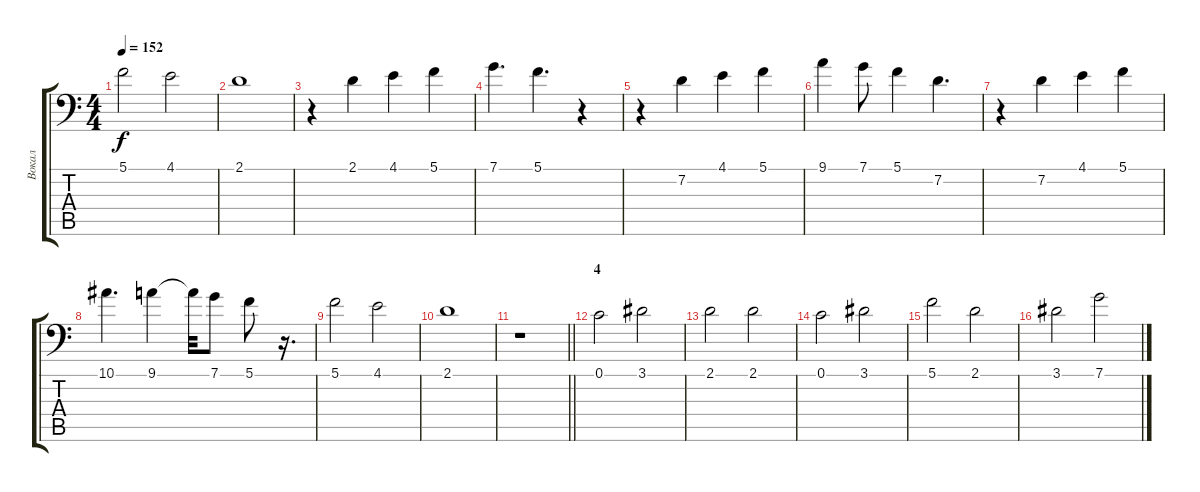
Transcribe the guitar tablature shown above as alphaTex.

\track ("Вокал" "Вокал") {instrument fx5brightness}
\staff {score tabs}
\tuning (C4 G3 Eb3 Bb2 F2 Bb1) {hide}
\ts (4 4)
\tempo 152
\clef f4
\ks c
5.1.2{dy f} 4.1.2 |
2.1.1 |
r.4 2.1.4 4.1.4 5.1.4 |
7.1.4{d} 5.1.4{d} r.4 |
r.4 7.2.4 4.1.4 5.1.4 |
9.1.4 7.1.8 5.1.4 7.2.4{d} |
r.4 7.2.4 4.1.4 5.1.4 |
10.1.4{d} 9.1.4 9.1{t}.32 7.1.8 5.1.8 r.16{d} |
5.1.2 4.1.2 |
2.1.1 |
\barLineRight lightlight
r.1 |
\section ("" "4")
0.1.2 3.1.2 |
2.1.2 2.1.2 |
0.1.2 3.1.2 |
5.1.2 2.1.2 |
3.1.2 7.1.2
